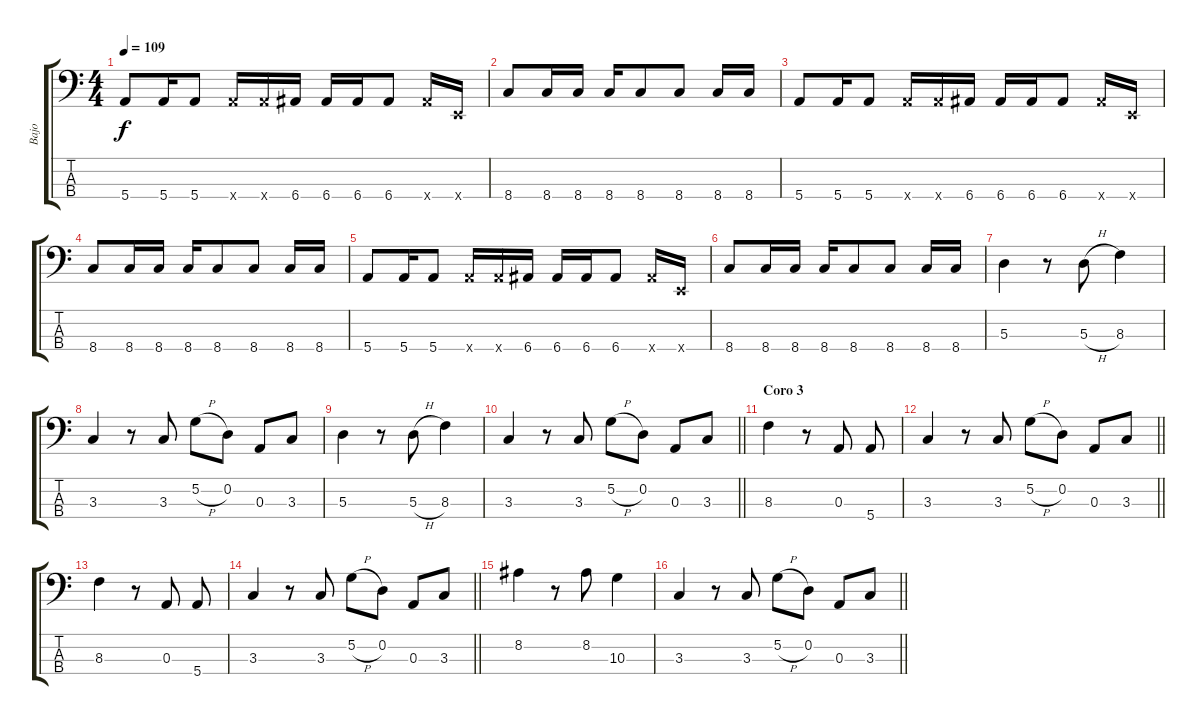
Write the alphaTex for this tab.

\track ("Bajo" "Bajo") {instrument electricbassfinger}
\staff {score tabs}
\tuning (G2 D2 A1 E1) {hide}
\ts (4 4)
\tempo 109
\clef f4
\ks c
5.4.8{dy f} 5.4.16 5.4.8 5.4{x}.16 5.4{x}.16 6.4.16 6.4.16 6.4.16 6.4.8 6.4{x}.16 0.4{x}.16 |
8.4.8 8.4.16 8.4.16 8.4.16 8.4.8 8.4.8 8.4.16 8.4.16 |
5.4.8 5.4.16 5.4.8 5.4{x}.16 5.4{x}.16 6.4.16 6.4.16 6.4.16 6.4.8 6.4{x}.16 0.4{x}.16 |
8.4.8 8.4.16 8.4.16 8.4.16 8.4.8 8.4.8 8.4.16 8.4.16 |
5.4.8 5.4.16 5.4.8 5.4{x}.16 5.4{x}.16 6.4.16 6.4.16 6.4.16 6.4.8 6.4{x}.16 0.4{x}.16 |
8.4.8 8.4.16 8.4.16 8.4.16 8.4.8 8.4.8 8.4.16 8.4.16 |
5.3.4 r.8 5.3{h}.8 8.3.4 |
3.3.4 r.8 3.3.8 5.2{h}.8 0.2.8 0.3.8 3.3.8 |
5.3.4 r.8 5.3{h}.8 8.3.4 |
\barLineRight lightlight
3.3.4 r.8 3.3.8 5.2{h}.8 0.2.8 0.3.8 3.3.8 |
\section ("" "Coro 3")
8.3.4 r.8 0.3.8 5.4.8 |
\barLineRight lightlight
3.3.4 r.8 3.3.8 5.2{h}.8 0.2.8 0.3.8 3.3.8 |
8.3.4 r.8 0.3.8 5.4.8 |
\barLineRight lightlight
3.3.4 r.8 3.3.8 5.2{h}.8 0.2.8 0.3.8 3.3.8 |
8.2.4 r.8 8.2.8 10.3.4 |
\barLineRight lightlight
3.3.4 r.8 3.3.8 5.2{h}.8 0.2.8 0.3.8 3.3.8
